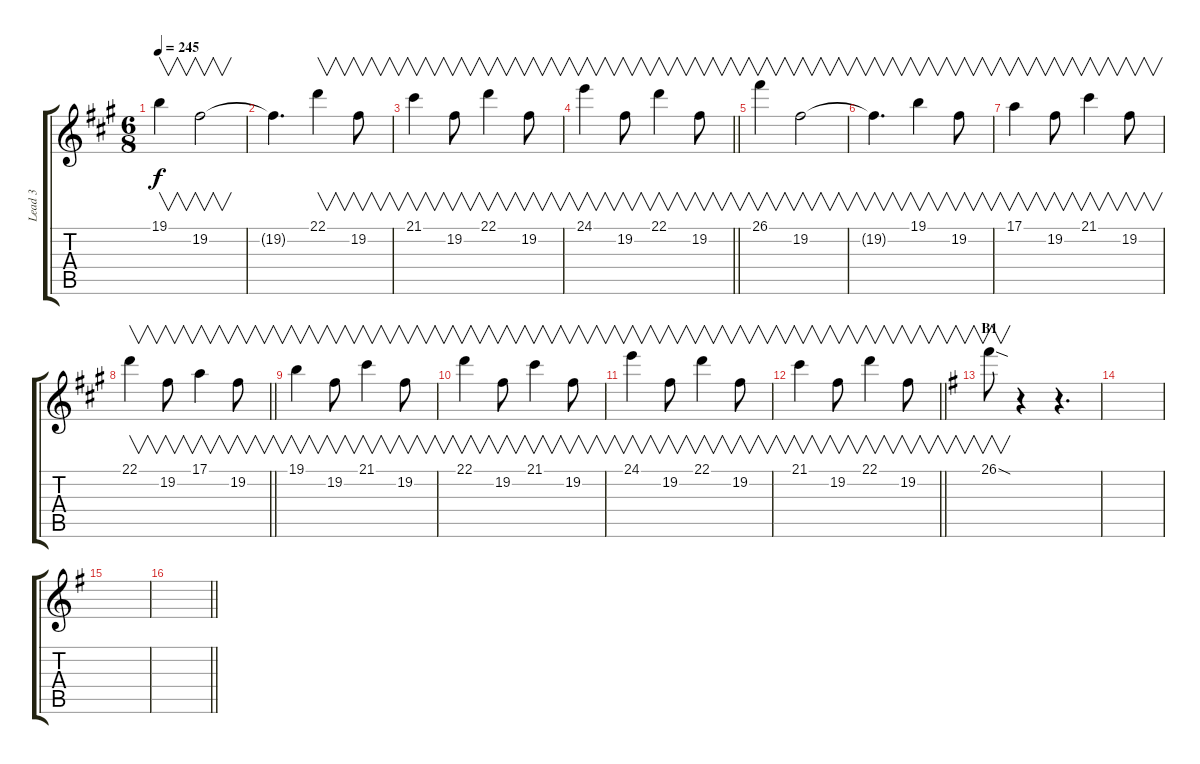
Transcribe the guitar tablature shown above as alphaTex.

\track ("Lead 3" "Lead 3") {instrument lead2sawtooth}
\staff {score tabs}
\tuning (E4 B3 G3 D3 A2 E2) {hide}
\ts (6 8)
\section ("" "")
\tempo 245
\clef g2
\ks a
19.1.4{v dy f} 19.2.2{v} |
19.2{t}.4{d} 22.1.4{v} 19.2.8{v} |
21.1.4{v} 19.2.8{v} 22.1.4{v} 19.2.8{v} |
\barLineRight lightlight
24.1.4{v} 19.2.8{v} 22.1.4{v} 19.2.8{v} |
\section ("" "")
26.1.4{v} 19.2.2{v} |
19.2{t}.4{v d} 19.1.4{v} 19.2.8{v} |
17.1.4{v} 19.2.8{v} 21.1.4{v} 19.2.8{v} |
\barLineRight lightlight
22.1.4{v} 19.2.8{v} 17.1.4{v} 19.2.8{v} |
\section ("" "")
19.1.4{v} 19.2.8{v} 21.1.4{v} 19.2.8{v} |
22.1.4{v} 19.2.8{v} 21.1.4{v} 19.2.8{v} |
24.1.4{v} 19.2.8{v} 22.1.4{v} 19.2.8{v} |
\barLineRight lightlight
21.1.4{v} 19.2.8{v} 22.1.4{v} 19.2.8{v} |
\section ("" "B1")
\ks eminor
26.1{sod}.8{v} r.4 r.4{d} |
|
|
\barLineRight lightlight
